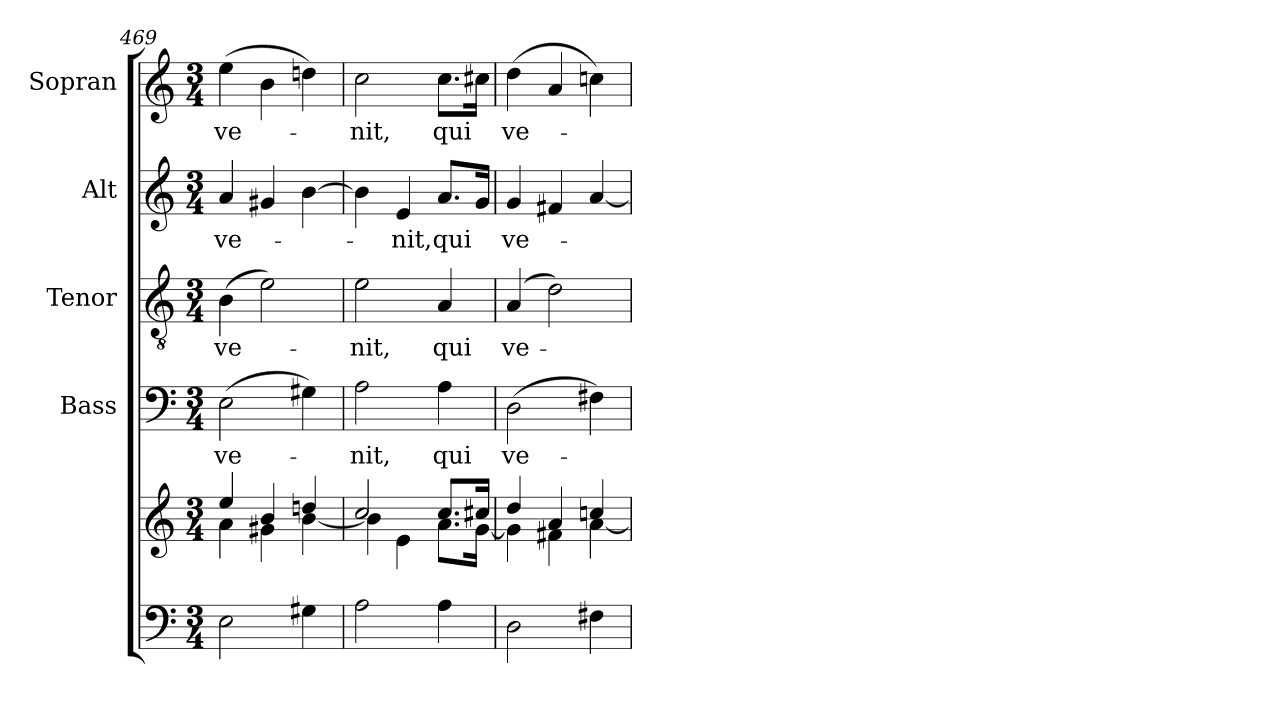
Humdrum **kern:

**kern	**kern	**kern	**text	**kern	**text	**kern	**text	**kern	**text
*part5	*part5	*part4	*part4	*part3	*part3	*part2	*part2	*part1	*part1
*staff6	*staff5	*staff4	*staff4	*staff3	*staff3	*staff2	*staff2	*staff1	*staff1
*	*	*I"Bass	*	*I"Tenor	*	*I"Alt	*	*I"Sopran	*
*	*	*I'B.	*	*I'T.	*	*I'A.	*	*I'S.	*
*clefF4	*clefG2	*clefF4	*	*clefGv2	*	*clefG2	*	*clefG2	*
*k[]	*k[]	*k[]	*	*k[]	*	*k[]	*	*k[]	*
*C:	*C:	*C:	*	*C:	*	*C:	*	*C:	*
*M3/4	*M3/4	*M3/4	*	*M3/4	*	*M3/4	*	*M3/4	*
=469	=469	=469	=469	=469	=469	=469	=469	=469	=469
*	*^	*	*	*	*	*	*	*	*
!	!	!	!	!LO:LY:b	!	!LO:LY:b	!	!LO:LY:b	!	!LO:LY:b
2E\	4ee/	4a\	(>2E\	ve-	(>4B\	ve-	4a/	ve-	(>4ee\	ve-
.	4b/	4g#X\	.	.	2e\)	.	4g#X/	.	4b\	.
4G#X\	4ddn/	[<4b\	4G#X\)	.	.	.	[4b\	.	4ddn\)	.
=470	=470	=470	=470	=470	=470	=470	=470	=470	=470	=470
!	!	!	!	!LO:LY:b	!	!LO:LY:b	!	!	!	!LO:LY:b
2A\	2cc/	4b\]	2A\	-nit,	2e\	-nit,	4b\]	.	2cc\	-nit,
!	!	!	!	!	!	!	!	!LO:LY:b	!	!
.	.	4e\	.	.	.	.	4e/	-nit,	.	.
!	!	!	!	!LO:LY:b	!	!LO:LY:b	!	!LO:LY:b	!	!LO:LY:b
4A\	8.cc/L	8.a\L	4A\	qui	4A/	qui	8.a/L	qui	8.cc\L	qui
.	16cc#X/Jk	[<16g\Jk	.	.	.	.	16g/Jk	.	16cc#X\Jk	.
!!LO:PB:g=z
=471	=471	=471	=471	=471	=471	=471	=471	=471	=471	=471
!	!	!	!	!LO:LY:b	!	!LO:LY:b	!	!LO:LY:b	!	!LO:LY:b
2D\	4dd/	4g\]	(>2D\	ve-	(4A/	ve-	4g/	ve-	(>4dd\	ve-
.	4a/	4f#X\	.	.	2d\)	.	4f#X/	.	4a/	.
4F#X\	4ccn/	[<4a\	4F#X\)	.	.	.	[4a/	.	4ccn\)	.
*	*v	*v	*	*	*	*	*	*	*	*
=	=	=	=	=	=	=	=	=	=
*-	*-	*-	*-	*-	*-	*-	*-	*-	*-
